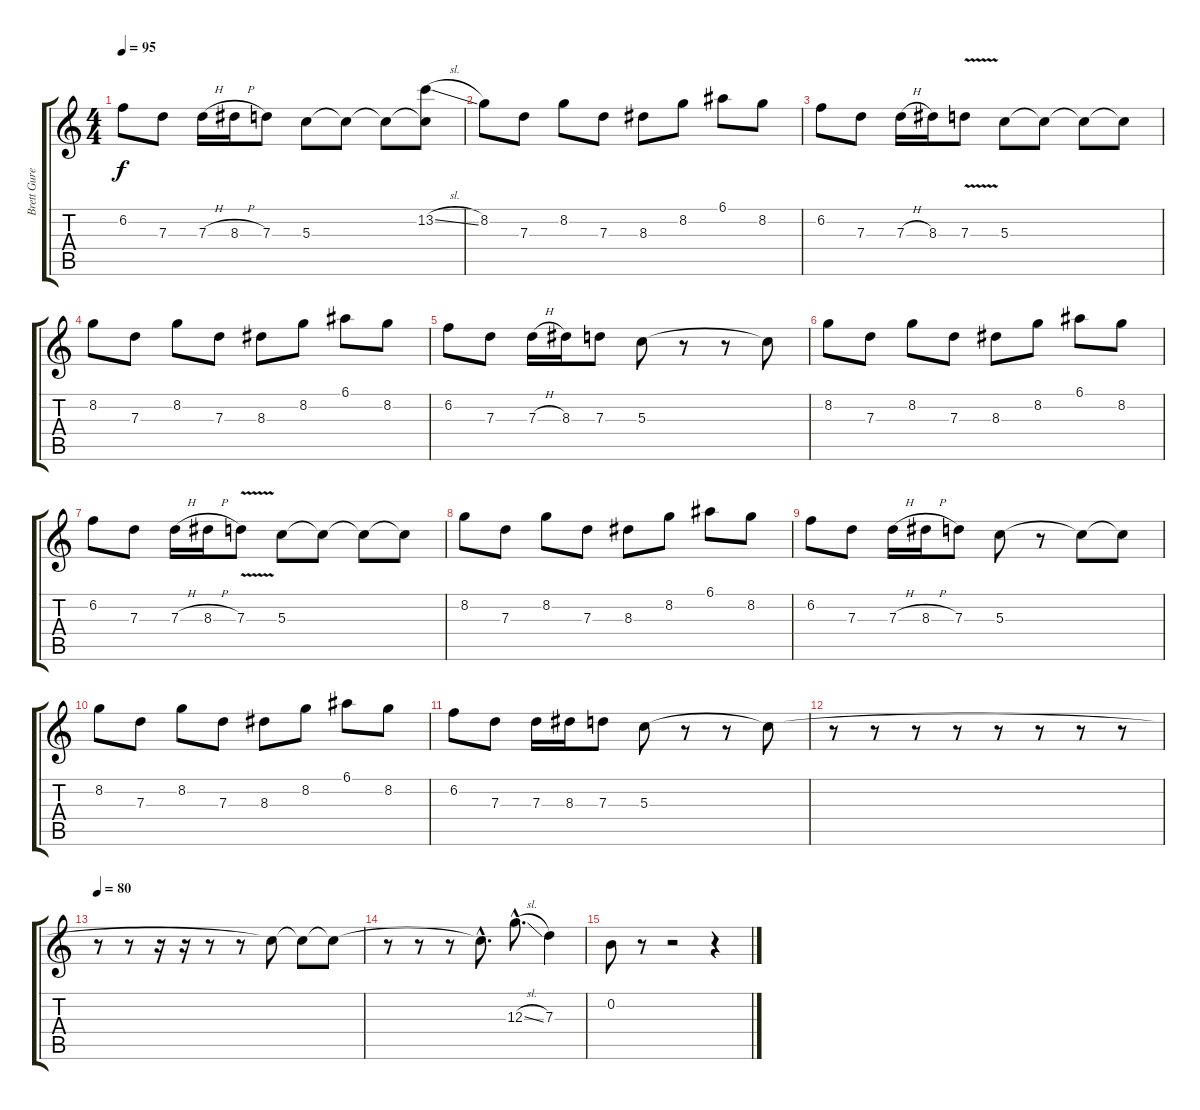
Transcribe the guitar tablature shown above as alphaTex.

\track ("Brett Gurewitz" "Brett Gure") {instrument distortionguitar}
\staff {score tabs}
\tuning (E4 B3 G3 D3 A2 E2) {hide}
\ts (4 4)
\tempo 95
\clef g2
\ks c
6.2.8{dy f} 7.3.8 7.3{h}.16 8.3{h}.16 7.3.8 5.3.8 5.3{t}.8 5.3{t}.8 (13.2{sl} 5.3{t}).8 |
8.2.8 7.3.8 8.2.8 7.3.8 8.3.8 8.2.8 6.1.8 8.2.8 |
6.2.8 7.3.8 7.3{h}.16 8.3.16 7.3{v}.8 5.3.8 5.3{t}.8 5.3{t}.8 5.3{t}.8 |
8.2.8 7.3.8 8.2.8 7.3.8 8.3.8 8.2.8 6.1.8 8.2.8 |
6.2.8 7.3.8 7.3{h}.16 8.3.16 7.3.8 5.3.8 r.8 r.8 5.3{t}.8 |
8.2.8 7.3.8 8.2.8 7.3.8 8.3.8 8.2.8 6.1.8 8.2.8 |
6.2.8 7.3.8 7.3{h}.16 8.3{h}.16 7.3{v}.8 5.3.8 5.3{t}.8 5.3{t}.8 5.3{t}.8 |
8.2.8 7.3.8 8.2.8 7.3.8 8.3.8 8.2.8 6.1.8 8.2.8 |
6.2.8 7.3.8 7.3{h}.16 8.3{h}.16 7.3.8 5.3.8 r.8 5.3{t}.8 5.3{t}.8 |
8.2.8 7.3.8 8.2.8 7.3.8 8.3.8 8.2.8 6.1.8 8.2.8 |
6.2.8 7.3.8 7.3.16 8.3.16 7.3.8 5.3.8 r.8 r.8 5.3{t}.8 |
r.8 r.8 r.8 r.8 r.8 r.8 r.8 r.8 |
\tempo 80
r.8 r.8 r.16 r.16 r.8 r.8 5.3{t}.8 5.3{t}.8 5.3{t}.8 |
r.8 r.8 r.8 5.3{hac t}.8{d} 12.3{sl hac}.8{d} 7.3.4 |
0.2.8 r.8 r.2 r.4
